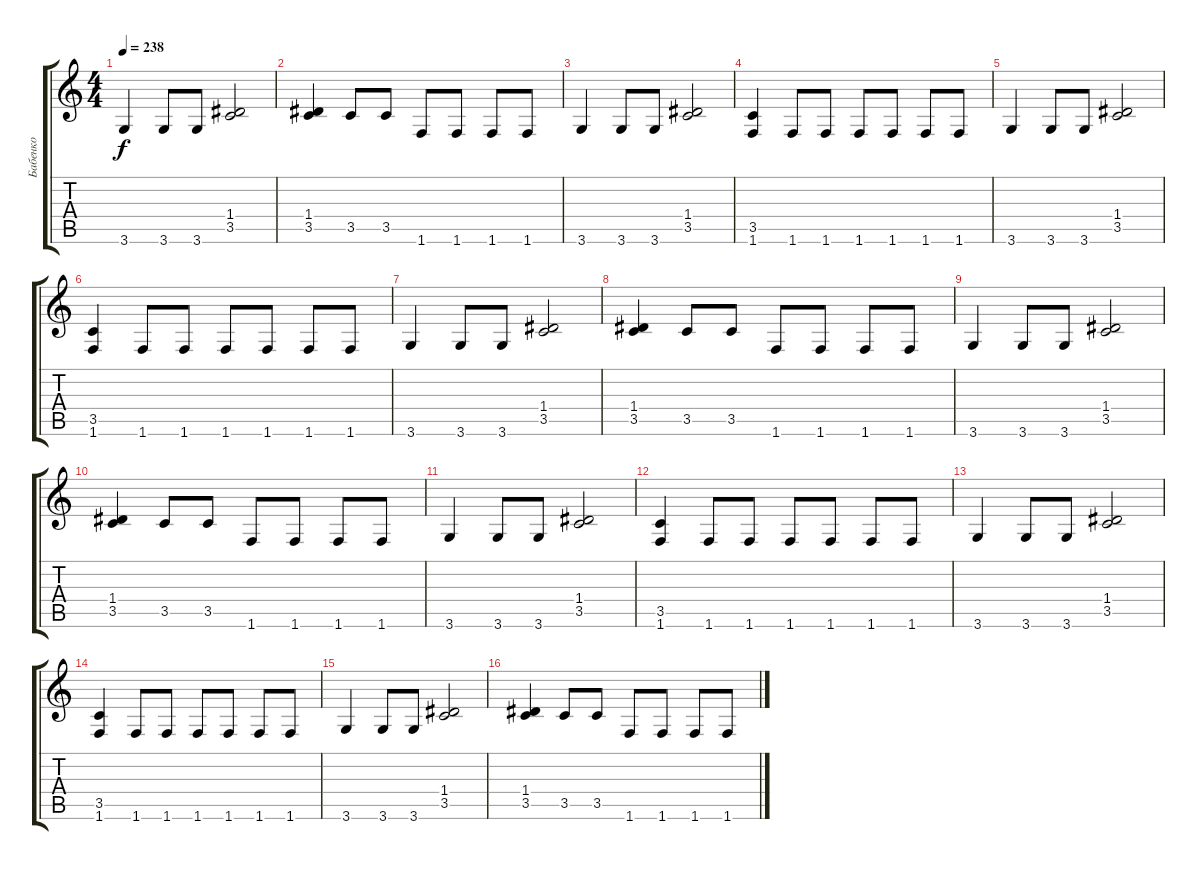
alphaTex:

\track ("Бабенко" "Бабенко") {instrument distortionguitar}
\staff {score tabs}
\tuning (E4 B3 G3 D3 A2 E2) {hide}
\ts (4 4)
\tempo 238
\clef g2
\ks c
3.6.4{dy f} 3.6.8 3.6.8 (1.4 3.5).2 |
(1.4 3.5).4 3.5.8 3.5.8 1.6.8 1.6.8 1.6.8 1.6.8 |
3.6.4 3.6.8 3.6.8 (1.4 3.5).2 |
(3.5 1.6).4 1.6.8 1.6.8 1.6.8 1.6.8 1.6.8 1.6.8 |
3.6.4 3.6.8 3.6.8 (1.4 3.5).2 |
(3.5 1.6).4 1.6.8 1.6.8 1.6.8 1.6.8 1.6.8 1.6.8 |
3.6.4 3.6.8 3.6.8 (1.4 3.5).2 |
(1.4 3.5).4 3.5.8 3.5.8 1.6.8 1.6.8 1.6.8 1.6.8 |
3.6.4 3.6.8 3.6.8 (1.4 3.5).2 |
(1.4 3.5).4 3.5.8 3.5.8 1.6.8 1.6.8 1.6.8 1.6.8 |
3.6.4 3.6.8 3.6.8 (1.4 3.5).2 |
(3.5 1.6).4 1.6.8 1.6.8 1.6.8 1.6.8 1.6.8 1.6.8 |
3.6.4 3.6.8 3.6.8 (1.4 3.5).2 |
(3.5 1.6).4 1.6.8 1.6.8 1.6.8 1.6.8 1.6.8 1.6.8 |
3.6.4 3.6.8 3.6.8 (1.4 3.5).2 |
(1.4 3.5).4 3.5.8 3.5.8 1.6.8 1.6.8 1.6.8 1.6.8
